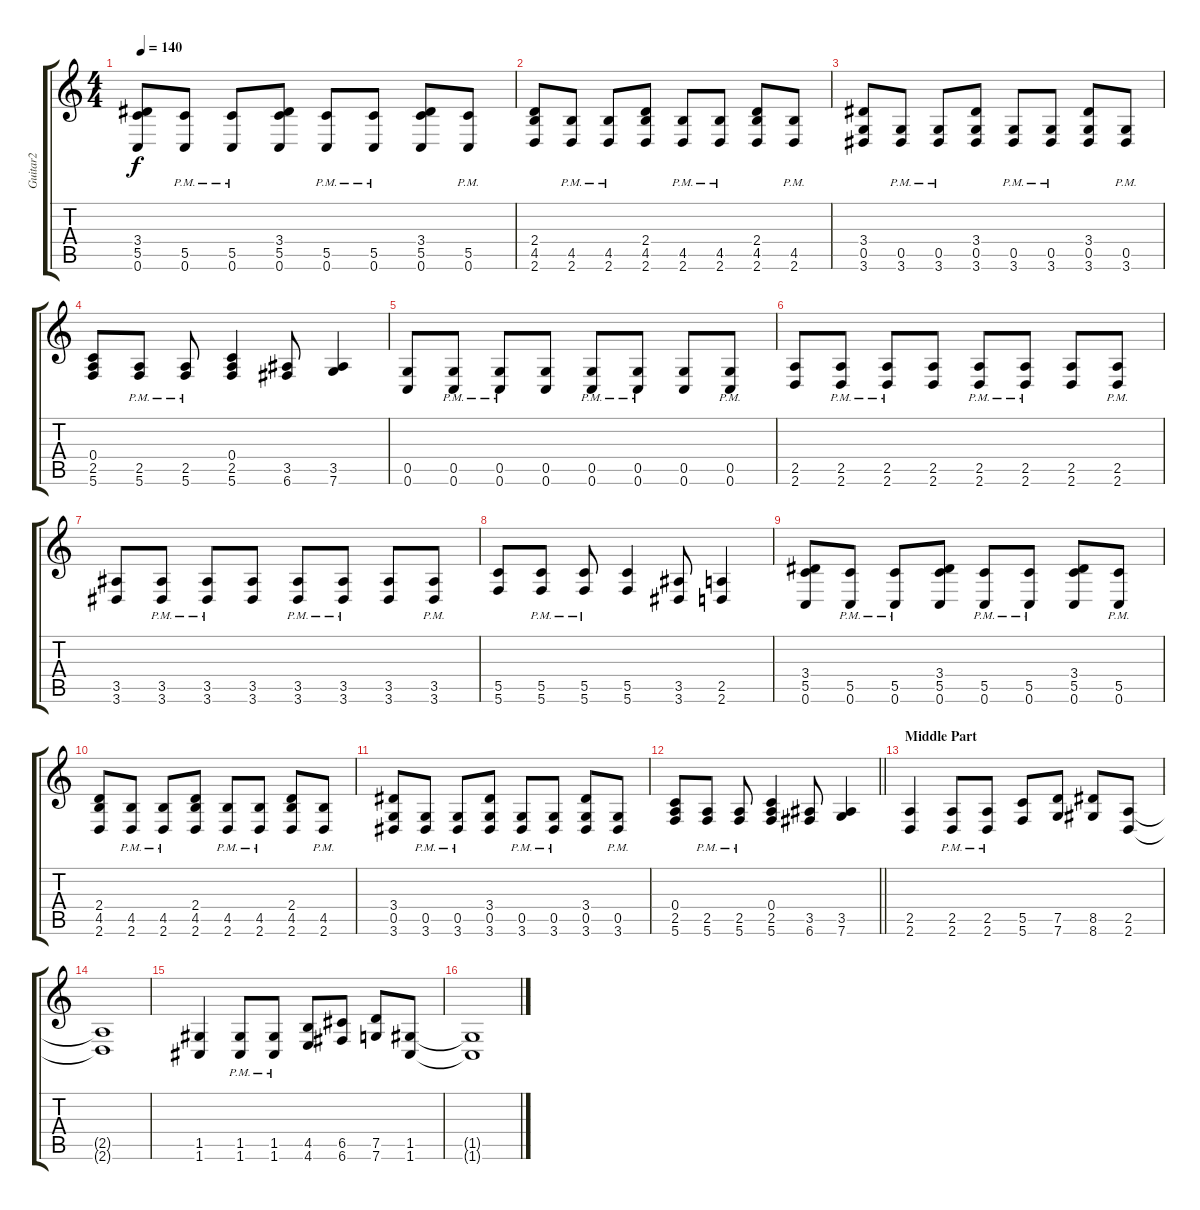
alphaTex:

\track ("Guitar2" "Guitar2") {instrument overdrivenguitar}
\staff {score tabs}
\tuning (D4 A3 F3 C3 G2 C2) {hide}
\ts (4 4)
\tempo 140
\clef g2
\ks c
(3.4 5.5 0.6).8{dy f} (5.5{pm} 0.6{pm}).8 (5.5{pm} 0.6{pm}).8 (3.4 5.5 0.6).8 (5.5{pm} 0.6{pm}).8 (5.5{pm} 0.6{pm}).8 (3.4 5.5 0.6).8 (5.5{pm} 0.6{pm}).8 |
(2.4 4.5 2.6).8 (4.5{pm} 2.6{pm}).8 (4.5{pm} 2.6{pm}).8 (2.4 4.5 2.6).8 (4.5{pm} 2.6{pm}).8 (4.5{pm} 2.6{pm}).8 (2.4 4.5 2.6).8 (4.5{pm} 2.6{pm}).8 |
(3.4 0.5 3.6).8 (0.5{pm} 3.6{pm}).8 (0.5{pm} 3.6{pm}).8 (3.4 0.5 3.6).8 (0.5{pm} 3.6{pm}).8 (0.5{pm} 3.6{pm}).8 (3.4 0.5 3.6).8 (0.5{pm} 3.6{pm}).8 |
(0.4 2.5 5.6).8 (2.5{pm} 5.6{pm}).8 (2.5{pm} 5.6{pm}).8 (0.4 2.5 5.6).4 (3.5 6.6).8 (3.5 7.6).4 |
(0.5 0.6).8 (0.5{pm} 0.6{pm}).8 (0.5{pm} 0.6{pm}).8 (0.5 0.6).8 (0.5{pm} 0.6{pm}).8 (0.5{pm} 0.6{pm}).8 (0.5 0.6).8 (0.5{pm} 0.6{pm}).8 |
(2.5 2.6).8 (2.5{pm} 2.6{pm}).8 (2.5{pm} 2.6{pm}).8 (2.5 2.6).8 (2.5{pm} 2.6{pm}).8 (2.5{pm} 2.6{pm}).8 (2.5 2.6).8 (2.5{pm} 2.6{pm}).8 |
(3.5 3.6).8 (3.5{pm} 3.6{pm}).8 (3.5{pm} 3.6{pm}).8 (3.5 3.6).8 (3.5{pm} 3.6{pm}).8 (3.5{pm} 3.6{pm}).8 (3.5 3.6).8 (3.5{pm} 3.6{pm}).8 |
(5.5 5.6).8 (5.5{pm} 5.6{pm}).8 (5.5{pm} 5.6{pm}).8 (5.5 5.6).4 (3.5 3.6).8 (2.5 2.6).4 |
(3.4 5.5 0.6).8 (5.5{pm} 0.6{pm}).8 (5.5{pm} 0.6{pm}).8 (3.4 5.5 0.6).8 (5.5{pm} 0.6{pm}).8 (5.5{pm} 0.6{pm}).8 (3.4 5.5 0.6).8 (5.5{pm} 0.6{pm}).8 |
(2.4 4.5 2.6).8 (4.5{pm} 2.6{pm}).8 (4.5{pm} 2.6{pm}).8 (2.4 4.5 2.6).8 (4.5{pm} 2.6{pm}).8 (4.5{pm} 2.6{pm}).8 (2.4 4.5 2.6).8 (4.5{pm} 2.6{pm}).8 |
(3.4 0.5 3.6).8 (0.5{pm} 3.6{pm}).8 (0.5{pm} 3.6{pm}).8 (3.4 0.5 3.6).8 (0.5{pm} 3.6{pm}).8 (0.5{pm} 3.6{pm}).8 (3.4 0.5 3.6).8 (0.5{pm} 3.6{pm}).8 |
\barLineRight lightlight
(0.4 2.5 5.6).8 (2.5{pm} 5.6{pm}).8 (2.5{pm} 5.6{pm}).8 (0.4 2.5 5.6).4 (3.5 6.6).8 (3.5 7.6).4 |
\section ("" "Middle Part")
(2.5 2.6).4 (2.5{pm} 2.6{pm}).8 (2.5{pm} 2.6{pm}).8 (5.5 5.6).8 (7.5 7.6).8 (8.5 8.6).8 (2.5 2.6).8 |
(2.5{t} 2.6{t}).1 |
(1.5 1.6).4 (1.5{pm} 1.6{pm}).8 (1.5{pm} 1.6{pm}).8 (4.5 4.6).8 (6.5 6.6).8 (7.5 7.6).8 (1.5 1.6).8 |
(1.5{t} 1.6{t}).1
